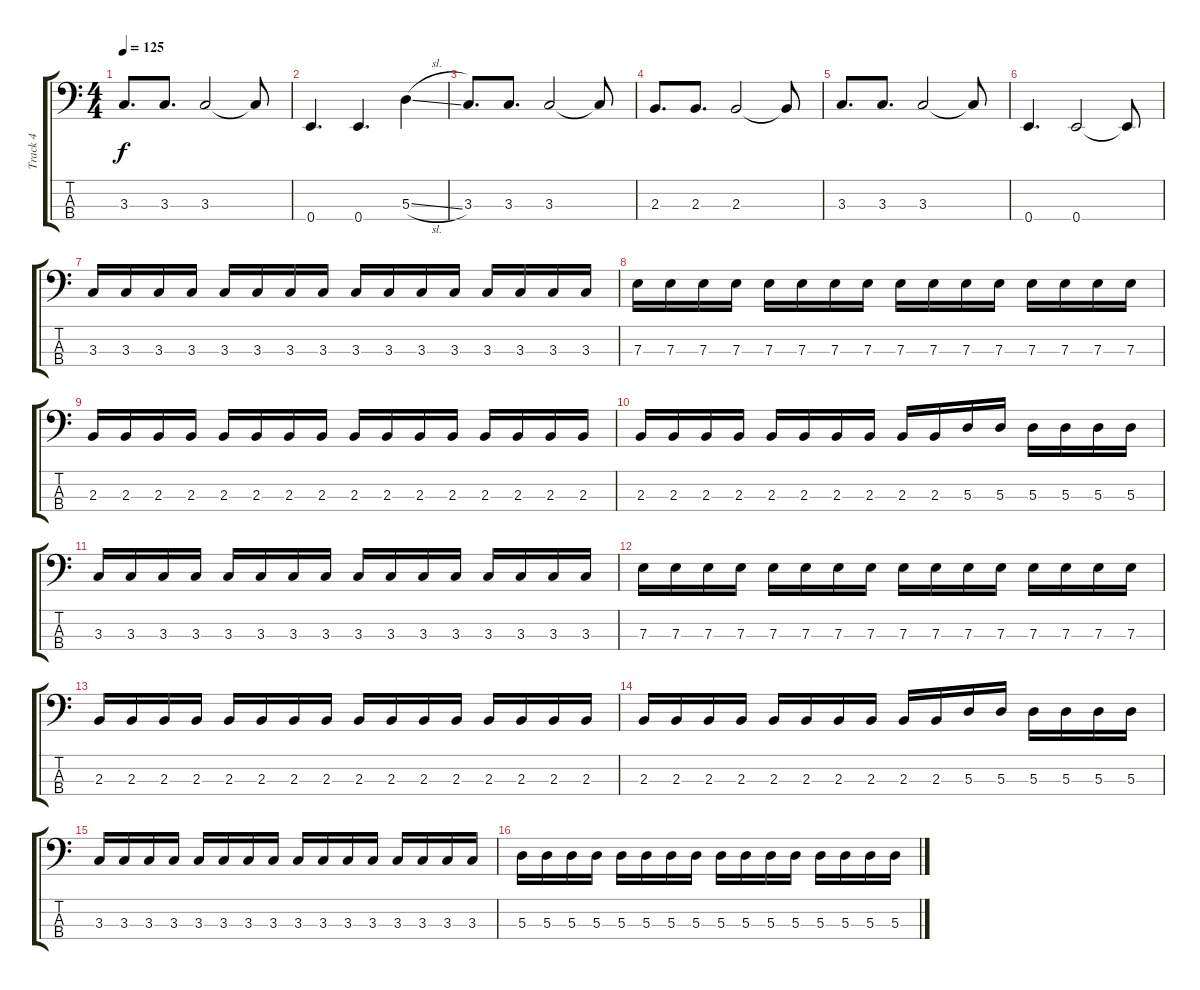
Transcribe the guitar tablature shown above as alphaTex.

\track ("Track 4" "Track 4") {instrument electricbasspick}
\staff {score tabs}
\tuning (G2 D2 A1 E1) {hide}
\ts (4 4)
\tempo 125
\clef f4
\ks c
3.3.8{d dy f} 3.3.8{d} 3.3.2 3.3{t}.8 |
0.4.4{d} 0.4.4{d} 5.3{sl}.4 |
3.3.8{d} 3.3.8{d} 3.3.2 3.3{t}.8 |
2.3.8{d} 2.3.8{d} 2.3.2 2.3{t}.8 |
3.3.8{d} 3.3.8{d} 3.3.2 3.3{t}.8 |
0.4.4{d} 0.4.2 0.4{t}.8 |
3.3.16 3.3.16 3.3.16 3.3.16 3.3.16 3.3.16 3.3.16 3.3.16 3.3.16 3.3.16 3.3.16 3.3.16 3.3.16 3.3.16 3.3.16 3.3.16 |
7.3.16 7.3.16 7.3.16 7.3.16 7.3.16 7.3.16 7.3.16 7.3.16 7.3.16 7.3.16 7.3.16 7.3.16 7.3.16 7.3.16 7.3.16 7.3.16 |
2.3.16 2.3.16 2.3.16 2.3.16 2.3.16 2.3.16 2.3.16 2.3.16 2.3.16 2.3.16 2.3.16 2.3.16 2.3.16 2.3.16 2.3.16 2.3.16 |
2.3.16 2.3.16 2.3.16 2.3.16 2.3.16 2.3.16 2.3.16 2.3.16 2.3.16 2.3.16 5.3.16 5.3.16 5.3.16 5.3.16 5.3.16 5.3.16 |
3.3.16 3.3.16 3.3.16 3.3.16 3.3.16 3.3.16 3.3.16 3.3.16 3.3.16 3.3.16 3.3.16 3.3.16 3.3.16 3.3.16 3.3.16 3.3.16 |
7.3.16 7.3.16 7.3.16 7.3.16 7.3.16 7.3.16 7.3.16 7.3.16 7.3.16 7.3.16 7.3.16 7.3.16 7.3.16 7.3.16 7.3.16 7.3.16 |
2.3.16 2.3.16 2.3.16 2.3.16 2.3.16 2.3.16 2.3.16 2.3.16 2.3.16 2.3.16 2.3.16 2.3.16 2.3.16 2.3.16 2.3.16 2.3.16 |
2.3.16 2.3.16 2.3.16 2.3.16 2.3.16 2.3.16 2.3.16 2.3.16 2.3.16 2.3.16 5.3.16 5.3.16 5.3.16 5.3.16 5.3.16 5.3.16 |
3.3.16 3.3.16 3.3.16 3.3.16 3.3.16 3.3.16 3.3.16 3.3.16 3.3.16 3.3.16 3.3.16 3.3.16 3.3.16 3.3.16 3.3.16 3.3.16 |
5.3.16 5.3.16 5.3.16 5.3.16 5.3.16 5.3.16 5.3.16 5.3.16 5.3.16 5.3.16 5.3.16 5.3.16 5.3.16 5.3.16 5.3.16 5.3.16
